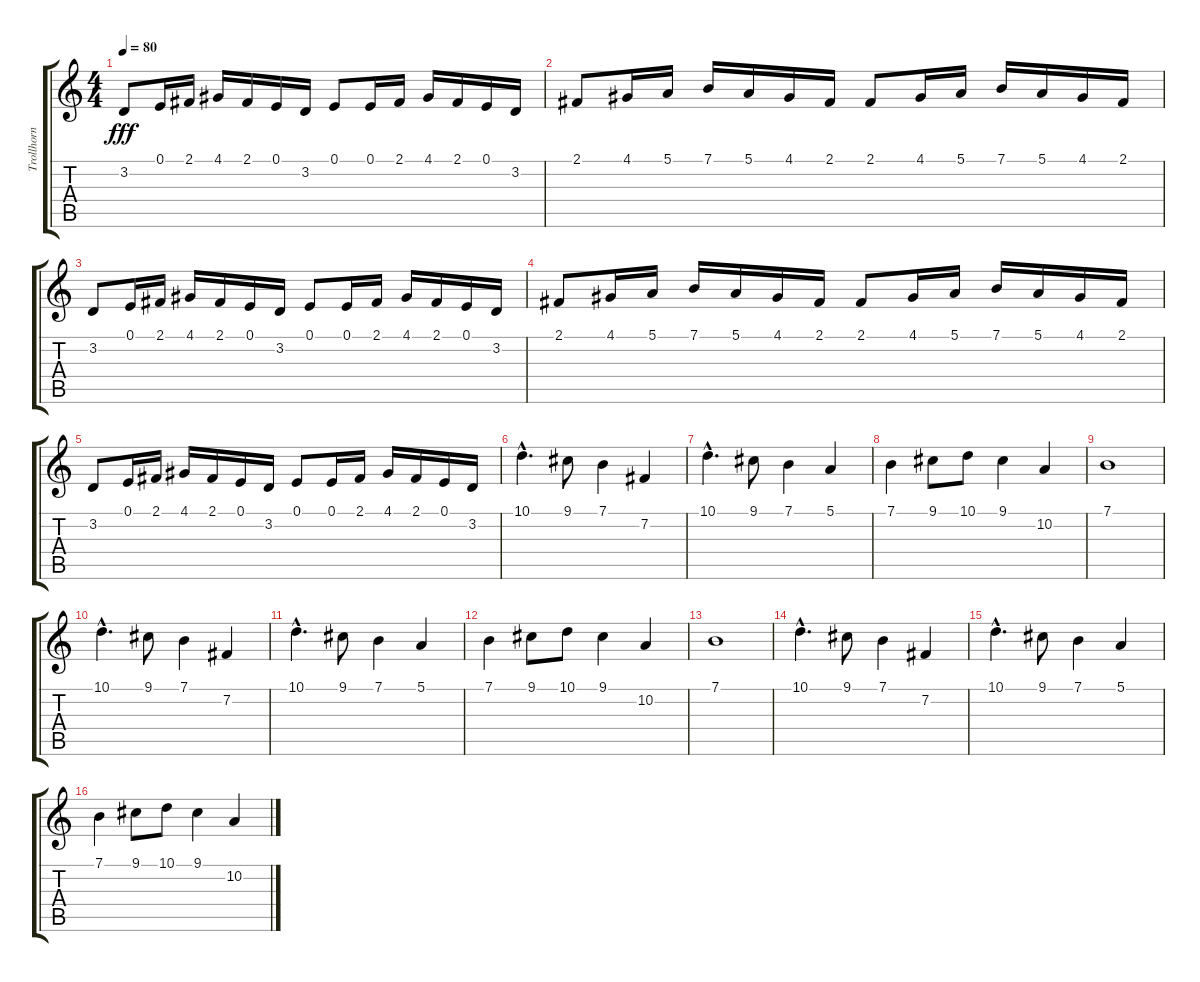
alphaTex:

\track ("Trollhorn" "Trollhorn") {instrument harpsichord}
\staff {score tabs}
\tuning (E4 B3 G3 D3 A2 E2) {hide}
\ts (4 4)
\tempo 80
\clef g2
\ks c
3.2.8{dy fff} 0.1.16 2.1.16 4.1.16 2.1.16 0.1.16 3.2.16 0.1.8 0.1.16 2.1.16 4.1.16 2.1.16 0.1.16 3.2.16 |
2.1.8 4.1.16 5.1.16 7.1.16 5.1.16 4.1.16 2.1.16 2.1.8 4.1.16 5.1.16 7.1.16 5.1.16 4.1.16 2.1.16 |
3.2.8 0.1.16 2.1.16 4.1.16 2.1.16 0.1.16 3.2.16 0.1.8 0.1.16 2.1.16 4.1.16 2.1.16 0.1.16 3.2.16 |
2.1.8 4.1.16 5.1.16 7.1.16 5.1.16 4.1.16 2.1.16 2.1.8 4.1.16 5.1.16 7.1.16 5.1.16 4.1.16 2.1.16 |
3.2.8 0.1.16 2.1.16 4.1.16 2.1.16 0.1.16 3.2.16 0.1.8 0.1.16 2.1.16 4.1.16 2.1.16 0.1.16 3.2.16{instrument stringensemble1} |
10.1{hac}.4{d instrument stringensemble1} 9.1.8 7.1.4 7.2.4 |
10.1{hac}.4{d instrument stringensemble1} 9.1.8 7.1.4 5.1.4 |
7.1.4{instrument stringensemble1} 9.1.8 10.1.8 9.1.4 10.2.4 |
7.1.1{instrument stringensemble1} |
10.1{hac}.4{d instrument stringensemble1} 9.1.8 7.1.4 7.2.4 |
10.1{hac}.4{d instrument stringensemble1} 9.1.8 7.1.4 5.1.4 |
7.1.4{instrument stringensemble1} 9.1.8 10.1.8 9.1.4 10.2.4 |
7.1.1{instrument stringensemble1} |
10.1{hac}.4{d instrument stringensemble1} 9.1.8 7.1.4 7.2.4 |
10.1{hac}.4{d instrument stringensemble1} 9.1.8 7.1.4 5.1.4 |
7.1.4{instrument stringensemble1} 9.1.8 10.1.8 9.1.4 10.2.4
